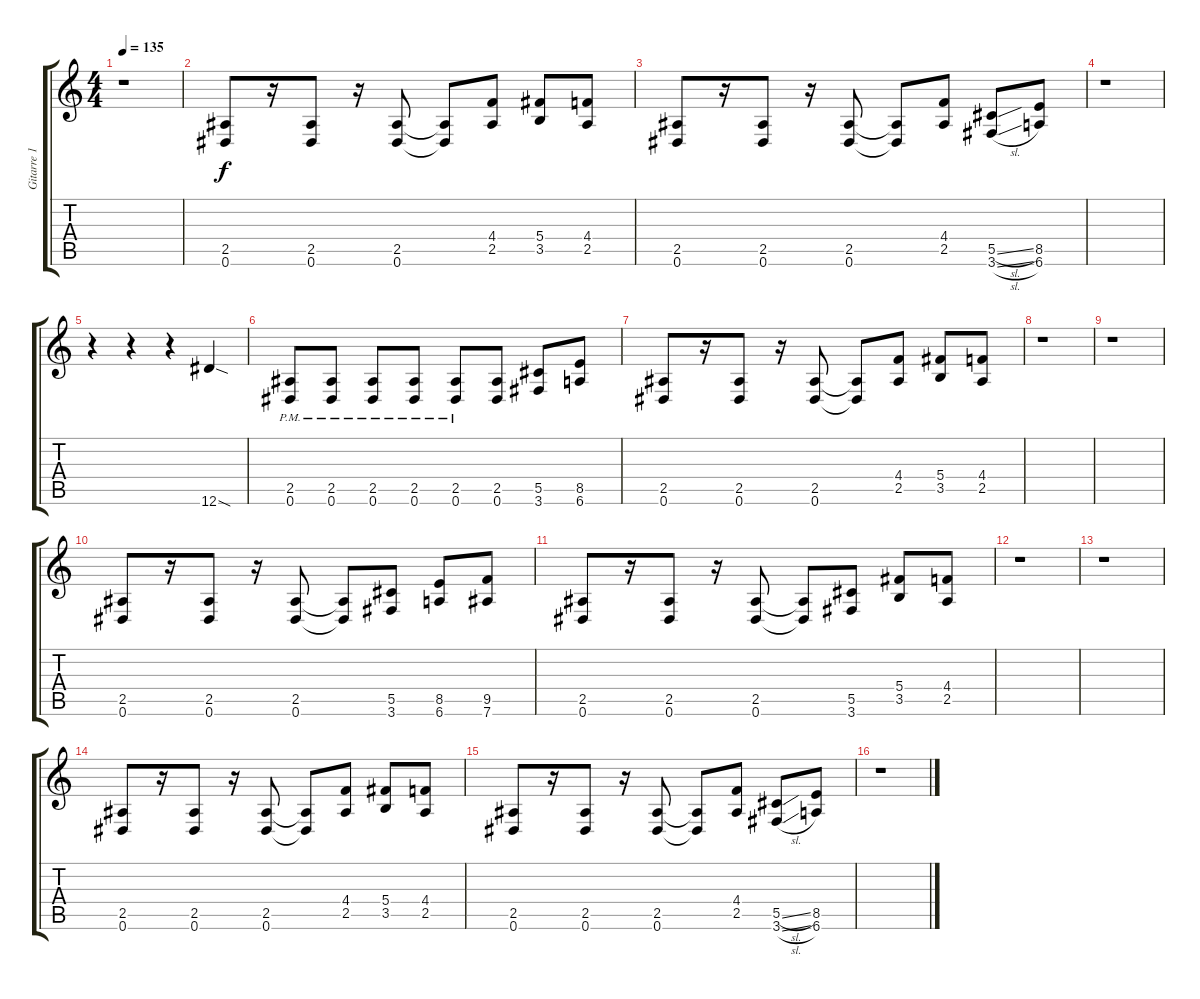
\track ("Gitarre 1" "Gitarre 1") {instrument distortionguitar}
\staff {score tabs}
\tuning (Eb4 Bb3 Gb3 Db3 Ab2 Eb2) {hide}
\ts (4 4)
\tempo 135
\clef g2
\ks c
r.1{dy f} |
(2.5 0.6).8 r.16 (2.5 0.6).8 r.16 (2.5 0.6).8 (2.5{t} 0.6{t}).8 (4.4 2.5).8 (5.4 3.5).8 (4.4 2.5).8 |
(2.5 0.6).8 r.16 (2.5 0.6).8 r.16 (2.5 0.6).8 (2.5{t} 0.6{t}).8 (4.4 2.5).8 (5.5{sl} 3.6{sl}).8 (8.5 6.6).8 |
r.1 |
r.4 r.4 r.4 12.6{sod}.4 |
(2.5{pm} 0.6{pm}).8 (2.5{pm} 0.6{pm}).8 (2.5{pm} 0.6{pm}).8 (2.5{pm} 0.6{pm}).8 (2.5{pm} 0.6{pm}).8 (2.5 0.6).8 (5.5 3.6).8 (8.5 6.6).8 |
(2.5 0.6).8 r.16 (2.5 0.6).8 r.16 (2.5 0.6).8 (2.5{t} 0.6{t}).8 (4.4 2.5).8 (5.4 3.5).8 (4.4 2.5).8 |
r.1 |
r.1 |
(2.5 0.6).8 r.16 (2.5 0.6).8 r.16 (2.5 0.6).8 (2.5{t} 0.6{t}).8 (5.5 3.6).8 (8.5 6.6).8 (9.5 7.6).8 |
(2.5 0.6).8 r.16 (2.5 0.6).8 r.16 (2.5 0.6).8 (2.5{t} 0.6{t}).8 (5.5 3.6).8 (5.4 3.5).8 (4.4 2.5).8 |
r.1 |
r.1 |
(2.5 0.6).8 r.16 (2.5 0.6).8 r.16 (2.5 0.6).8 (2.5{t} 0.6{t}).8 (4.4 2.5).8 (5.4 3.5).8 (4.4 2.5).8 |
(2.5 0.6).8 r.16 (2.5 0.6).8 r.16 (2.5 0.6).8 (2.5{t} 0.6{t}).8 (4.4 2.5).8 (5.5{sl} 3.6{sl}).8 (8.5 6.6).8 |
r.1
